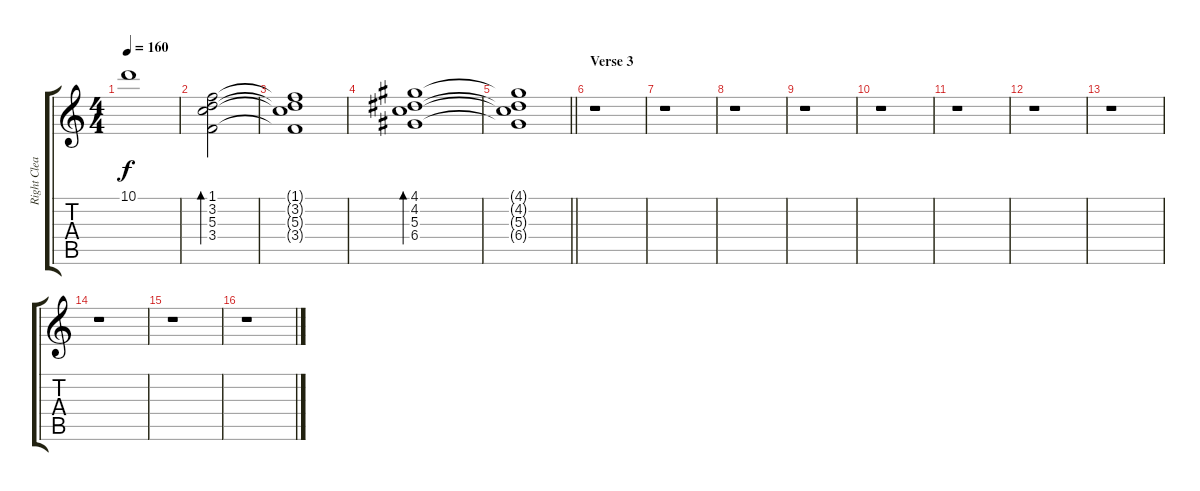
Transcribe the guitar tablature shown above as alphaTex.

\track ("Right Clean Background Guitar" "Right Clea") {instrument electricguitarclean}
\staff {score tabs}
\tuning (E4 B3 G3 D3 A2 E2) {hide}
\ts (4 4)
\tempo 160
\clef g2
\ks c
10.1.1{dy f} |
(1.1 3.2 5.3 3.4).2{bd 480} |
(1.1{t} 3.2{t} 5.3{t} 3.4{t}).1 |
(4.1 4.2 5.3 6.4).1{bd 480} |
\barLineRight lightlight
(4.1{t} 4.2{t} 5.3{t} 6.4{t}).1 |
\section ("" "Verse 3")
r.1 |
r.1 |
r.1 |
r.1 |
r.1 |
r.1 |
r.1 |
r.1 |
r.1 |
r.1 |
r.1
